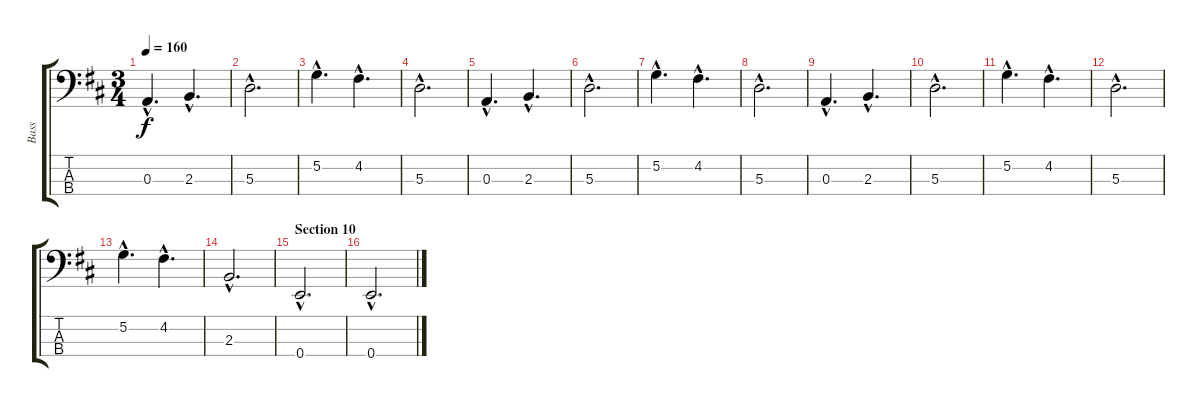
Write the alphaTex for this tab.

\track ("Bass" "Bass") {instrument electricbassfinger}
\staff {score tabs}
\tuning (G2 D2 A1 E1) {hide}
\ts (3 4)
\tempo 160
\clef f4
\ks bminor
0.3{hac}.4{d dy f} 2.3{hac}.4{d} |
5.3{hac}.2{d} |
5.2{hac}.4{d} 4.2{hac}.4{d} |
5.3{hac}.2{d} |
0.3{hac}.4{d} 2.3{hac}.4{d} |
5.3{hac}.2{d} |
5.2{hac}.4{d} 4.2{hac}.4{d} |
5.3{hac}.2{d} |
0.3{hac}.4{d} 2.3{hac}.4{d} |
5.3{hac}.2{d} |
5.2{hac}.4{d} 4.2{hac}.4{d} |
5.3{hac}.2{d} |
5.2{hac}.4{d} 4.2{hac}.4{d} |
2.3{hac}.2{d} |
\section ("" "Section 10")
0.4{hac}.2{d} |
0.4{hac}.2{d}
